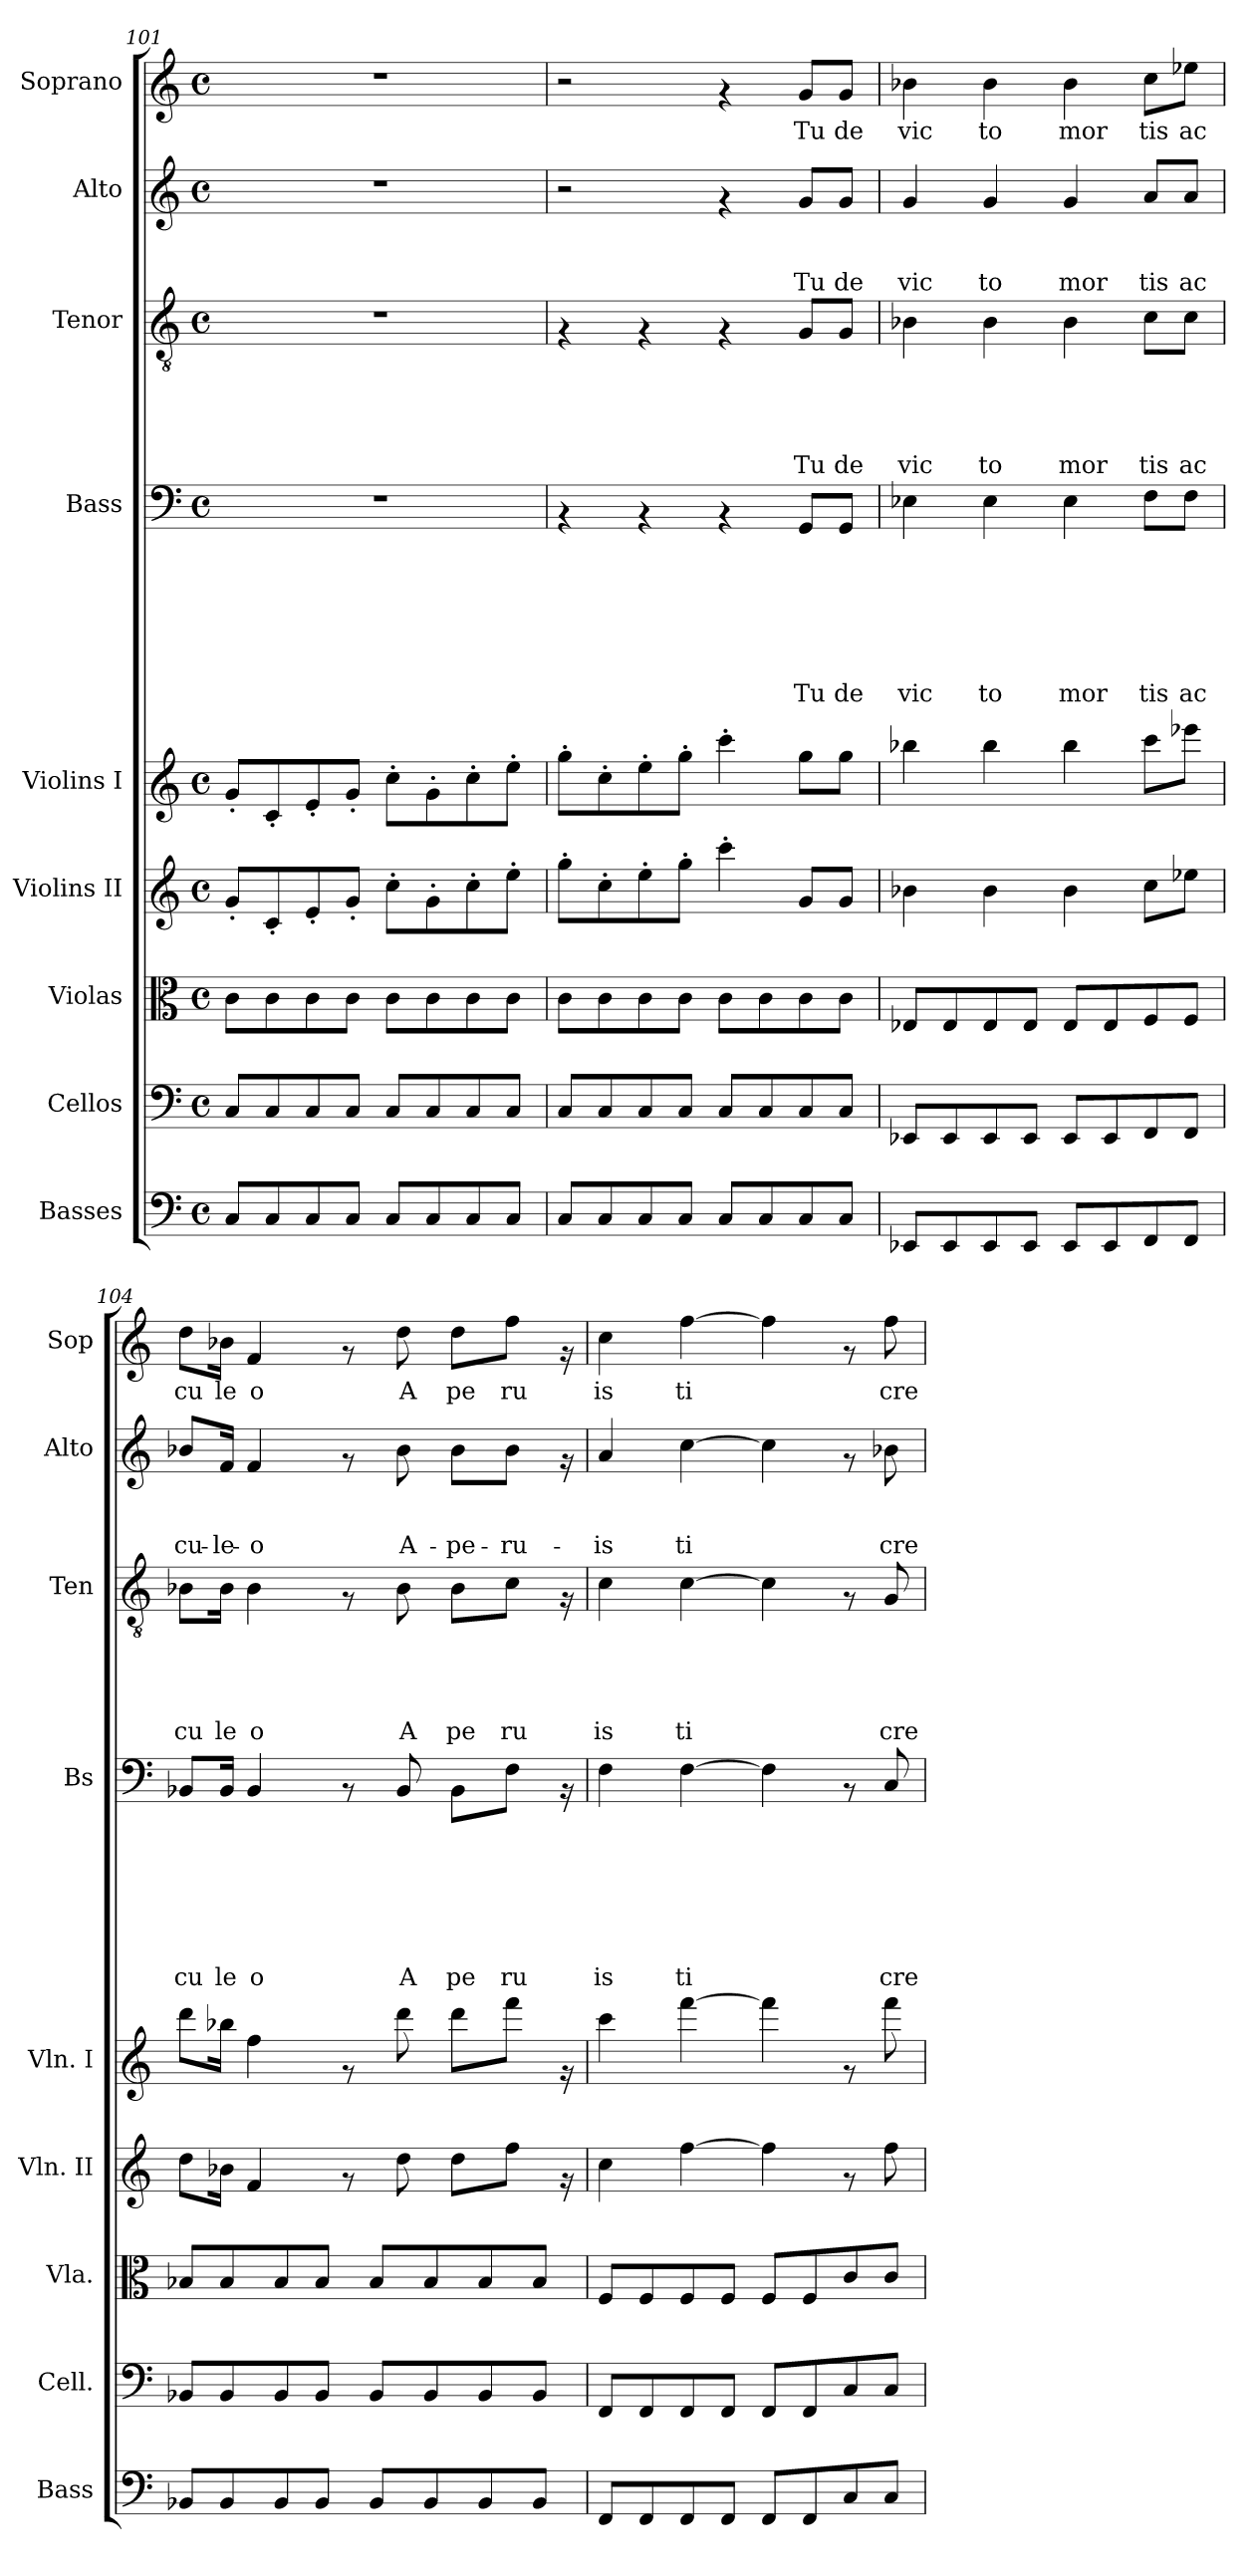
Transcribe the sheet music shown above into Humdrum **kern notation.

**kern	**kern	**kern	**kern	**kern	**kern	**text	**text	**text	**text	**text	**text	**text	**kern	**text	**text	**text	**text	**text	**kern	**text	**text	**text	**kern	**text
*part9	*part8	*part7	*part6	*part5	*part4	*part4	*part4	*part4	*part4	*part4	*part4	*part4	*part3	*part3	*part3	*part3	*part3	*part3	*part2	*part2	*part2	*part2	*part1	*part1
*staff9	*staff8	*staff7	*staff6	*staff5	*staff4	*staff4	*staff4	*staff4	*staff4	*staff4	*staff4	*staff4	*staff3	*staff3	*staff3	*staff3	*staff3	*staff3	*staff2	*staff2	*staff2	*staff2	*staff1	*staff1
*I"Basses	*I"Cellos	*I"Violas	*I"Violins II	*I"Violins I	*I"Bass	*	*	*	*	*	*	*	*I"Tenor	*	*	*	*	*	*I"Alto	*	*	*	*I"Soprano	*
*I'Bass	*I'Cell.	*I'Vla.	*I'Vln. II	*I'Vln. I	*I'Bs	*	*	*	*	*	*	*	*I'Ten	*	*	*	*	*	*I'Alto	*	*	*	*I'Sop	*
*clefF4	*clefF4	*clefC3	*clefG2	*clefG2	*clefF4	*	*	*	*	*	*	*	*clefGv2	*	*	*	*	*	*clefG2	*	*	*	*clefG2	*
*ITrd7c12	*	*	*	*	*	*	*	*	*	*	*	*	*	*	*	*	*	*	*	*	*	*	*	*
*k[]	*k[]	*k[]	*k[]	*k[]	*k[]	*	*	*	*	*	*	*	*k[]	*	*	*	*	*	*k[]	*	*	*	*k[]	*
*C:	*C:	*C:	*C:	*C:	*C:	*	*	*	*	*	*	*	*C:	*	*	*	*	*	*C:	*	*	*	*C:	*
*M4/4	*M4/4	*M4/4	*M4/4	*M4/4	*M4/4	*	*	*	*	*	*	*	*M4/4	*	*	*	*	*	*M4/4	*	*	*	*M4/4	*
*met(c)	*met(c)	*met(c)	*met(c)	*met(c)	*met(c)	*	*	*	*	*	*	*	*met(c)	*	*	*	*	*	*met(c)	*	*	*	*met(c)	*
=101	=101	=101	=101	=101	=101	=101	=101	=101	=101	=101	=101	=101	=101	=101	=101	=101	=101	=101	=101	=101	=101	=101	=101	=101
8CC/L	8C/L	8c\L	8g'</L	8g'</L	1r	.	.	.	.	.	.	.	1r	.	.	.	.	.	1r	.	.	.	1r	.
8CC/	8C/	8c\	8c'</	8c'</	.	.	.	.	.	.	.	.	.	.	.	.	.	.	.	.	.	.	.	.
8CC/	8C/	8c\	8e'</	8e'</	.	.	.	.	.	.	.	.	.	.	.	.	.	.	.	.	.	.	.	.
8CC/J	8C/J	8c\J	8g'</J	8g'</J	.	.	.	.	.	.	.	.	.	.	.	.	.	.	.	.	.	.	.	.
8CC/L	8C/L	8c\L	8cc'>\L	8cc'>\L	.	.	.	.	.	.	.	.	.	.	.	.	.	.	.	.	.	.	.	.
8CC/	8C/	8c\	8g'>\	8g'>\	.	.	.	.	.	.	.	.	.	.	.	.	.	.	.	.	.	.	.	.
8CC/	8C/	8c\	8cc'>\	8cc'>\	.	.	.	.	.	.	.	.	.	.	.	.	.	.	.	.	.	.	.	.
8CC/J	8C/J	8c\J	8ee'>\J	8ee'>\J	.	.	.	.	.	.	.	.	.	.	.	.	.	.	.	.	.	.	.	.
=102	=102	=102	=102	=102	=102	=102	=102	=102	=102	=102	=102	=102	=102	=102	=102	=102	=102	=102	=102	=102	=102	=102	=102	=102
8CC/L	8C/L	8c\L	8gg'>\L	8gg'>\L	4rAA	.	.	.	.	.	.	.	4rF	.	.	.	.	.	2r	.	.	.	2r	.
8CC/	8C/	8c\	8cc'>\	8cc'>\	.	.	.	.	.	.	.	.	.	.	.	.	.	.	.	.	.	.	.	.
8CC/	8C/	8c\	8ee'>\	8ee'>\	4rAA	.	.	.	.	.	.	.	4rF	.	.	.	.	.	.	.	.	.	.	.
8CC/J	8C/J	8c\J	8gg'>\J	8gg'>\J	.	.	.	.	.	.	.	.	.	.	.	.	.	.	.	.	.	.	.	.
8CC/L	8C/L	8c\L	4ccc'>\	4ccc'>\	4rAA	.	.	.	.	.	.	.	4rF	.	.	.	.	.	4rf	.	.	.	4rf	.
8CC/	8C/	8c\	.	.	.	.	.	.	.	.	.	.	.	.	.	.	.	.	.	.	.	.	.	.
!	!	!	!	!	!	!	!	!	!	!	!	!LO:LY:b	!	!	!	!	!	!LO:LY:b	!	!	!	!LO:LY:b	!	!LO:LY:b
8CC/	8C/	8c\	8g/L	8gg\L	8GG/L	.	.	.	.	.	.	Tu	8G/L	.	.	.	.	Tu	8g/L	.	.	Tu	8g/L	Tu
!	!	!	!	!	!	!	!	!	!	!	!	!LO:LY:b	!	!	!	!	!	!LO:LY:b	!	!	!	!LO:LY:b	!	!LO:LY:b
8CC/J	8C/J	8c\J	8g/J	8gg\J	8GG/J	.	.	.	.	.	.	de	8G/J	.	.	.	.	de	8g/J	.	.	de	8g/J	de
=103	=103	=103	=103	=103	=103	=103	=103	=103	=103	=103	=103	=103	=103	=103	=103	=103	=103	=103	=103	=103	=103	=103	=103	=103
!	!	!	!	!	!	!	!	!	!	!	!	!LO:LY:b	!	!	!	!	!	!LO:LY:b	!	!	!	!LO:LY:b	!	!LO:LY:b
8EEE-X/L	8EE-X/L	8E-X/L	4b-X\	4bb-X\	4E-X\	.	.	.	.	.	.	vic	4B-X\	.	.	.	.	vic	4g/	.	.	vic	4b-X\	vic
8EEE-/	8EE-/	8E-/	.	.	.	.	.	.	.	.	.	.	.	.	.	.	.	.	.	.	.	.	.	.
!	!	!	!	!	!	!	!	!	!	!	!	!LO:LY:b	!	!	!	!	!	!LO:LY:b	!	!	!	!LO:LY:b	!	!LO:LY:b
8EEE-/	8EE-/	8E-/	4b-\	4bb-\	4E-\	.	.	.	.	.	.	to	4B-\	.	.	.	.	to	4g/	.	.	to	4b-\	to
8EEE-/J	8EE-/J	8E-/J	.	.	.	.	.	.	.	.	.	.	.	.	.	.	.	.	.	.	.	.	.	.
!	!	!	!	!	!	!	!	!	!	!	!	!LO:LY:b	!	!	!	!	!	!LO:LY:b	!	!	!	!LO:LY:b	!	!LO:LY:b
8EEE-/L	8EE-/L	8E-/L	4b-\	4bb-\	4E-\	.	.	.	.	.	.	mor	4B-\	.	.	.	.	mor	4g/	.	.	mor	4b-\	mor
8EEE-/	8EE-/	8E-/	.	.	.	.	.	.	.	.	.	.	.	.	.	.	.	.	.	.	.	.	.	.
!	!	!	!	!	!	!	!	!	!	!	!	!LO:LY:b	!	!	!	!	!	!LO:LY:b	!	!	!	!LO:LY:b	!	!LO:LY:b
8FFF/	8FF/	8F/	8cc\L	8ccc\L	8F\L	.	.	.	.	.	.	tis	8c\L	.	.	.	.	tis	8a/L	.	.	tis	8cc\L	tis
!	!	!	!	!	!	!	!	!	!	!	!	!LO:LY:b	!	!	!	!	!	!LO:LY:b	!	!	!	!LO:LY:b	!	!LO:LY:b
8FFF/J	8FF/J	8F/J	8ee-X\J	8eee-X\J	8F\J	.	.	.	.	.	.	ac	8c\J	.	.	.	.	ac	8a/J	.	.	ac	8ee-X\J	ac
!!LO:PB:g=z
=104	=104	=104	=104	=104	=104	=104	=104	=104	=104	=104	=104	=104	=104	=104	=104	=104	=104	=104	=104	=104	=104	=104	=104	=104
!	!	!	!	!	!	!	!	!	!	!	!	!LO:LY:b	!	!	!	!	!	!LO:LY:b	!	!	!	!LO:LY:b	!	!LO:LY:b
8BBB-X/L	8BB-X/L	8B-X/L	8dd\L	8ddd\L	8BB-X/L	.	.	.	.	.	.	cu	8B-X\L	.	.	.	.	cu	8b-X/L	.	.	cu-	8dd\L	cu
!	!	!	!	!	!	!	!	!	!	!	!	!LO:LY:b	!	!	!	!	!	!LO:LY:b	!	!	!	!LO:LY:b	!	!LO:LY:b
8BBB-/	8BB-/	8B-/	16b-X\Jk	16bb-X\Jk	16BB-/Jk	.	.	.	.	.	.	le	16B-\Jk	.	.	.	.	le	16f/Jk	.	.	-le-	16b-X\Jk	le
!	!	!	!	!	!	!	!	!	!	!	!	!LO:LY:b	!	!	!	!	!	!LO:LY:b	!	!	!	!LO:LY:b	!	!LO:LY:b
.	.	.	4f/	4ff\	4BB-/	.	.	.	.	.	.	o	4B-\	.	.	.	.	o	4f/	.	.	-o	4f/	o
8BBB-/	8BB-/	8B-/	.	.	.	.	.	.	.	.	.	.	.	.	.	.	.	.	.	.	.	.	.	.
8BBB-/J	8BB-/J	8B-/J	.	.	.	.	.	.	.	.	.	.	.	.	.	.	.	.	.	.	.	.	.	.
.	.	.	8rf	8rf	8rAA	.	.	.	.	.	.	.	8rF	.	.	.	.	.	8rf	.	.	.	8rf	.
8BBB-/L	8BB-/L	8B-/L	.	.	.	.	.	.	.	.	.	.	.	.	.	.	.	.	.	.	.	.	.	.
!	!	!	!	!	!	!	!	!	!	!	!	!LO:LY:b	!	!	!	!	!	!LO:LY:b	!	!	!	!LO:LY:b	!	!LO:LY:b
.	.	.	8dd\	8ddd\	8BB-/	.	.	.	.	.	.	A	8B-\	.	.	.	.	A	8b-\	.	.	A-	8dd\	A
8BBB-/	8BB-/	8B-/	.	.	.	.	.	.	.	.	.	.	.	.	.	.	.	.	.	.	.	.	.	.
!	!	!	!	!	!	!	!	!	!	!	!	!LO:LY:b	!	!	!	!	!	!LO:LY:b	!	!	!	!LO:LY:b	!	!LO:LY:b
.	.	.	8dd\L	8ddd\L	8BB-\L	.	.	.	.	.	.	pe	8B-\L	.	.	.	.	pe	8b-\L	.	.	-pe-	8dd\L	pe
8BBB-/	8BB-/	8B-/	.	.	.	.	.	.	.	.	.	.	.	.	.	.	.	.	.	.	.	.	.	.
!	!	!	!	!	!	!	!	!	!	!	!	!LO:LY:b	!	!	!	!	!	!LO:LY:b	!	!	!	!LO:LY:b	!	!LO:LY:b
.	.	.	8ff\J	8fff\J	8F\J	.	.	.	.	.	.	ru	8c\J	.	.	.	.	ru	8b-\J	.	.	-ru-	8ff\J	ru
8BBB-/J	8BB-/J	8B-/J	.	.	.	.	.	.	.	.	.	.	.	.	.	.	.	.	.	.	.	.	.	.
.	.	.	16rf	16rf	16rAA	.	.	.	.	.	.	.	16rF	.	.	.	.	.	16rf	.	.	.	16rf	.
=105	=105	=105	=105	=105	=105	=105	=105	=105	=105	=105	=105	=105	=105	=105	=105	=105	=105	=105	=105	=105	=105	=105	=105	=105
!	!	!	!	!	!	!	!	!	!	!	!	!LO:LY:b	!	!	!	!	!	!LO:LY:b	!	!	!	!LO:LY:b	!	!LO:LY:b
8FFF/L	8FF/L	8F/L	4cc\	4ccc\	4F\	.	.	.	.	.	.	is	4c\	.	.	.	.	is	4a/	.	.	-is	4cc\	is
8FFF/	8FF/	8F/	.	.	.	.	.	.	.	.	.	.	.	.	.	.	.	.	.	.	.	.	.	.
!	!	!	!	!	!	!	!	!	!	!	!	!LO:LY:b	!	!	!	!	!	!LO:LY:b	!	!	!	!LO:LY:b	!	!LO:LY:b
8FFF/	8FF/	8F/	[>4ff\	[>4fff\	[>4F\	.	.	.	.	.	.	ti	[>4c\	.	.	.	.	ti	[>4cc\	.	.	ti	[>4ff\	ti
8FFF/J	8FF/J	8F/J	.	.	.	.	.	.	.	.	.	.	.	.	.	.	.	.	.	.	.	.	.	.
8FFF/L	8FF/L	8F/L	4ff\]	4fff\]	4F\]	.	.	.	.	.	.	.	4c\]	.	.	.	.	.	4cc\]	.	.	.	4ff\]	.
8FFF/	8FF/	8F/	.	.	.	.	.	.	.	.	.	.	.	.	.	.	.	.	.	.	.	.	.	.
8CC/	8C/	8c/	8rf	8rf	8rAA	.	.	.	.	.	.	.	8rF	.	.	.	.	.	8rf	.	.	.	8rf	.
!	!	!	!	!	!	!	!	!	!	!	!	!LO:LY:b	!	!	!	!	!	!LO:LY:b	!	!	!	!LO:LY:b	!	!LO:LY:b
8CC/J	8C/J	8c/J	8ff\	8fff\	8C/	.	.	.	.	.	.	cre	8G/	.	.	.	.	cre	8b-X\	.	.	cre-	8ff\	cre
=	=	=	=	=	=	=	=	=	=	=	=	=	=	=	=	=	=	=	=	=	=	=	=	=
*-	*-	*-	*-	*-	*-	*-	*-	*-	*-	*-	*-	*-	*-	*-	*-	*-	*-	*-	*-	*-	*-	*-	*-	*-
